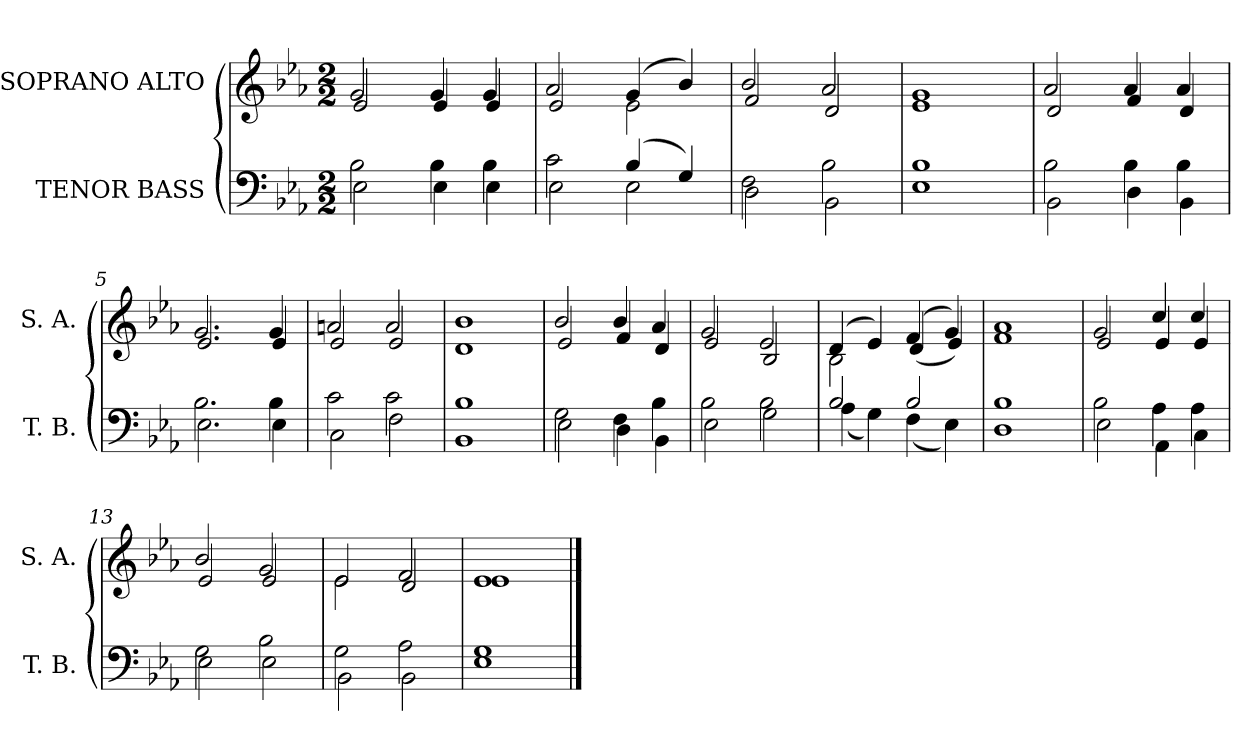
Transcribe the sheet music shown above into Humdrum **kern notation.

**kern	**kern
*part2	*part1
*staff2	*staff1
*I"TENOR BASS	*I"SOPRANO ALTO
*I'T. B.	*I'S. A.
!!LO:PB:g=z
*clefF4	*clefG2
*k[b-e-a-]	*k[b-e-a-]
*E-:	*E-:
*M2/2	*M2/2
=	=
*^	*^
2B-i\	2E-i\	2gi/	2e-i/
4B-i\	4E-i\	4gi/	4e-i/
4B-i\	4E-i\	4gi/	4e-i/
=1	=1	=1	=1
2ci\	2E-i\	2a-i/	2e-i/
(4B-i/	2E-i\	(4gi/	2e-i\
4Gi/)	.	4b-i/)	.
=2	=2	=2	=2
2Fi\	2Di\	2b-i/	2fi/
2B-i\	2BB-i\	2a-i/	2di/
=3	=3	=3	=3
1B-i	1E-i	1gi	1e-i
!!LO:LB:g=z	!!
=4	=4	=4	=4
2B-i\	2BB-i\	2a-i/	2di/
4B-i\	4Di\	4a-i/	4fi/
4B-i\	4BB-i\	4a-i/	4di/
=5	=5	=5	=5
2.B-i\	2.E-i\	2.gi/	2.e-i/
4B-i\	4E-i\	4gi/	4e-i/
=6	=6	=6	=6
2ci\	2Ci\	2ani/	2e-i/
2ci\	2Fi\	2ai/	2e-i/
=7	=7	=7	=7
1B-i	1BB-i	1b-i	1di
!!LO:LB:g=z	!!
=8	=8	=8	=8
2Gi\	2E-i\	2b-i/	2e-i/
4Fi\	4Di\	4b-i/	4fi/
4B-i\	4BB-i\	4a-i/	4di/
=9	=9	=9	=9
2B-i\	2E-i\	2gi/	2e-i/
2B-i\	2Gi\	2e-i/	2B-i/
=10	=10	=10	=10
2B-i/	(4A-i\	(4di/	2B-i\
.	4Gi\)	4e-i/)	.
2B-i/	(4Fi\	(4fi/	(4di/
.	4E-i\)	4gi/)	4e-i/)
=11	=11	=11	=11
1B-i	1Di	1a-i	1fi
!!LO:LB:g=z	!!
=12	=12	=12	=12
2B-i\	2E-i\	2gi/	2e-i/
4A-i\	4AA-i\	4cci/	4e-i/
4A-i\	4Ci\	4cci/	4e-i/
=13	=13	=13	=13
2Gi\	2E-i\	2b-i/	2e-i/
2B-i\	2E-i\	2gi/	2e-i/
=14	=14	=14	=14
2Gi\	2BB-i\	2e-i/	2e-i\
2A-i\	2BB-i\	2fi/	2di/
=15	=15	=15	=15
1Gi	1E-i	1e-i	1e-i
*v	*v	*	*
*	*v	*v
==	==
*-	*-
